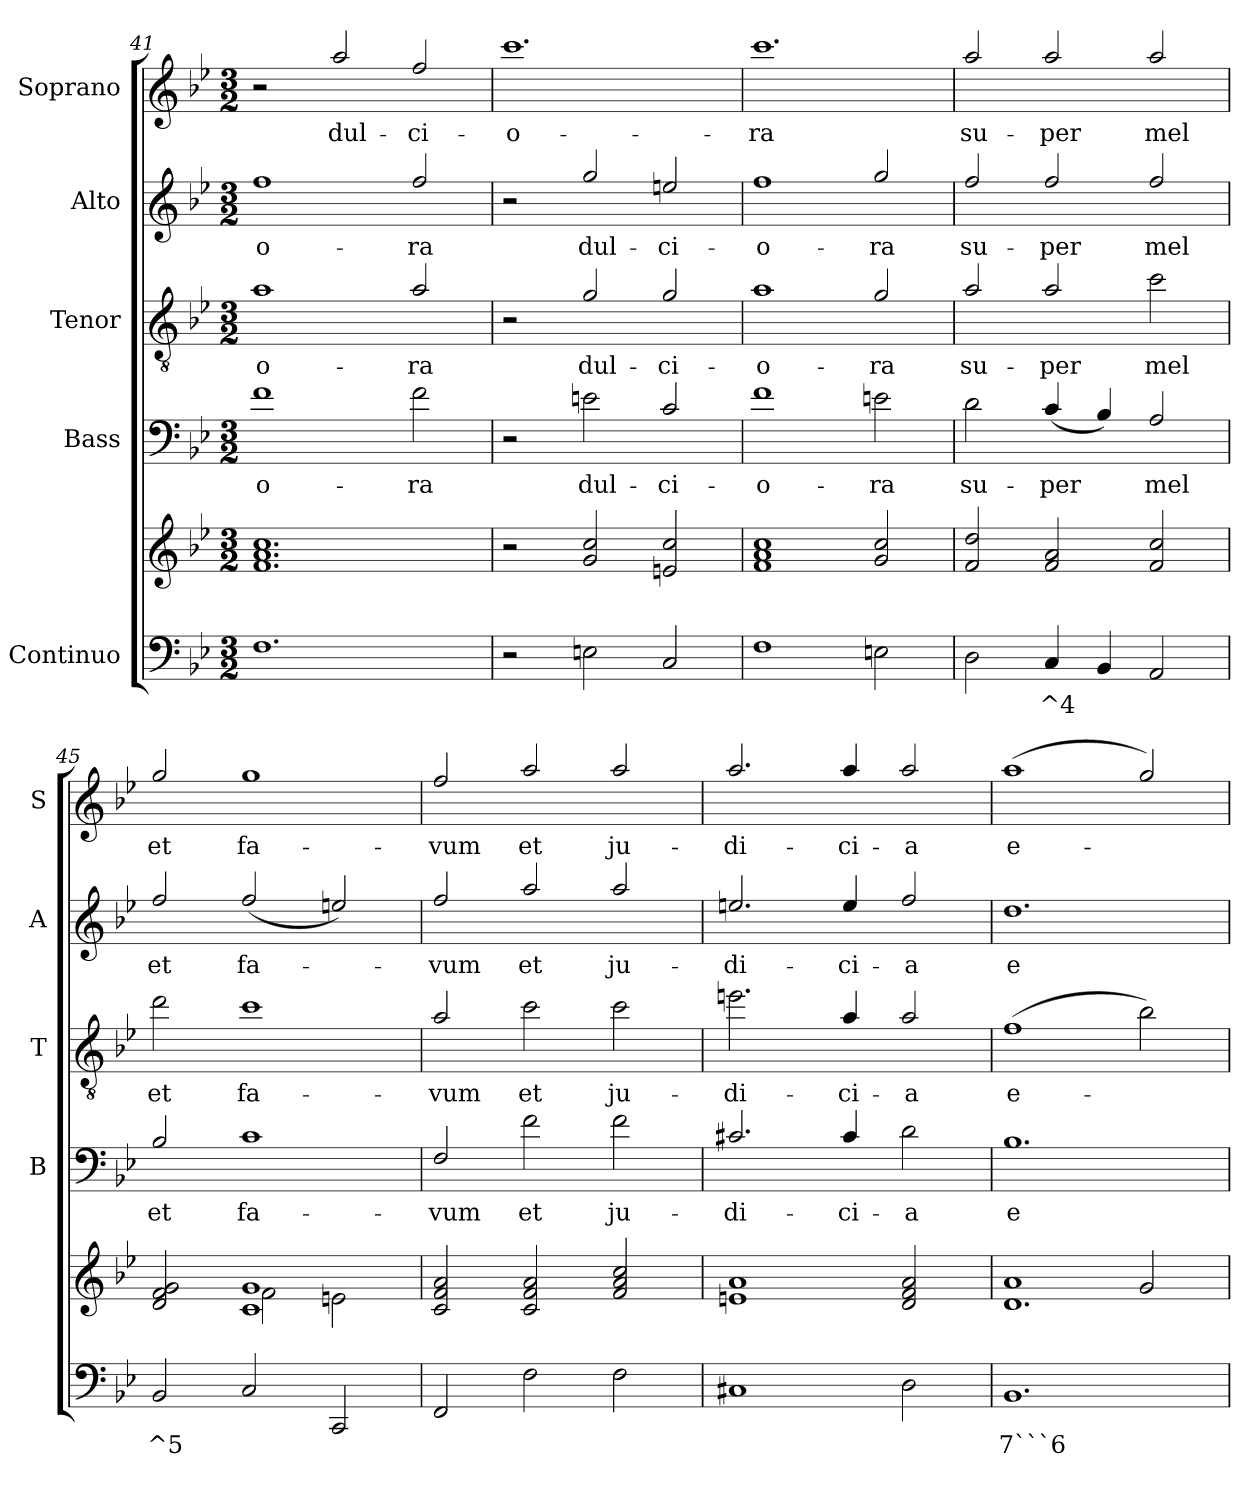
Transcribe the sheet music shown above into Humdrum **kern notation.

**kern	**text	**kern	**kern	**text	**kern	**text	**kern	**text	**kern	**text
*part5	*part5	*part5	*part4	*part4	*part3	*part3	*part2	*part2	*part1	*part1
*staff6	*staff6	*staff5	*staff4	*staff4	*staff3	*staff3	*staff2	*staff2	*staff1	*staff1
*I"Continuo	*	*	*I"Bass	*	*I"Tenor	*	*I"Alto	*	*I"Soprano	*
*	*	*	*I'B	*	*I'T	*	*I'A	*	*I'S	*
*clefF4	*	*clefG2	*clefF4	*	*clefGv2	*	*clefG2	*	*clefG2	*
*	*	*	*ITrd7c12	*	*ITrd7c12	*	*ITrd7c12	*	*ITrd7c12	*
*k[b-e-]	*	*k[b-e-]	*k[b-e-]	*	*k[b-e-]	*	*k[b-e-]	*	*k[b-e-]	*
*B-:	*	*B-:	*B-:	*	*B-:	*	*B-:	*	*B-:	*
*M3/2	*	*M3/2	*M3/2	*	*M3/2	*	*M3/2	*	*M3/2	*
=41	=41	=41	=41	=41	=41	=41	=41	=41	=41	=41
!	!	!	!	!LO:LY:b	!	!	!	!	!	!
!	!	!	!	!	!	!LO:LY:b	!	!	!	!
!	!	!	!	!	!	!	!	!LO:LY:b	!	!
1.F	.	1.f! 1.a! 1.cc!	1F	-o-	1A	-o-	1f	-o-	2r	.
!	!	!	!	!	!	!	!	!	!	!LO:LY:b
.	.	.	.	.	.	.	.	.	2a/	dul-
!	!	!	!	!LO:LY:b	!	!	!	!	!	!
!	!	!	!	!	!	!LO:LY:b	!	!	!	!
!	!	!	!	!	!	!	!	!LO:LY:b	!	!
!	!	!	!	!	!	!	!	!	!	!LO:LY:b
.	.	.	2F\	-ra	2A/	-ra	2f/	-ra	2f/	-ci-
=42	=42	=42	=42	=42	=42	=42	=42	=42	=42	=42
!	!	!	!	!	!	!	!	!	!	!LO:LY:b
2r	.	2r	2r	.	2r	.	2r	.	1.cc	-o-
!	!	!	!	!LO:LY:b	!	!	!	!	!	!
!	!	!	!	!	!	!LO:LY:b	!	!	!	!
!	!	!	!	!	!	!	!	!LO:LY:b	!	!
2En\	.	2g!/ 2cc!/	2En\	dul-	2G/	dul-	2g/	dul-	.	.
!	!	!	!	!LO:LY:b	!	!	!	!	!	!
!	!	!	!	!	!	!LO:LY:b	!	!	!	!
!	!	!	!	!	!	!	!	!LO:LY:b	!	!
2C/	.	2en!/ 2cc!/	2C/	-ci-	2G/	-ci-	2en/	-ci-	.	.
=43	=43	=43	=43	=43	=43	=43	=43	=43	=43	=43
!	!	!	!	!LO:LY:b	!	!	!	!	!	!
!	!	!	!	!	!	!LO:LY:b	!	!	!	!
!	!	!	!	!	!	!	!	!LO:LY:b	!	!
!	!	!	!	!	!	!	!	!	!	!LO:LY:b
1F	.	1f! 1a! 1cc!	1F	-o-	1A	-o-	1f	-o-	1.cc	-ra
!	!	!	!	!LO:LY:b	!	!	!	!	!	!
!	!	!	!	!	!	!LO:LY:b	!	!	!	!
!	!	!	!	!	!	!	!	!LO:LY:b	!	!
2En\	.	2g!/ 2cc!/	2En\	-ra	2G/	-ra	2g/	-ra	.	.
=44	=44	=44	=44	=44	=44	=44	=44	=44	=44	=44
!	!	!	!	!LO:LY:b	!	!	!	!	!	!
!	!	!	!	!	!	!LO:LY:b	!	!	!	!
!	!	!	!	!	!	!	!	!LO:LY:b	!	!
!	!	!	!	!	!	!	!	!	!	!LO:LY:b
2D\	.	2f!/ 2dd!/	2D\	su-	2A/	su-	2f/	su-	2a/	su-
!	!LO:LY:b	!	!	!	!	!	!	!	!	!
!	!	!	!	!LO:LY:b	!	!	!	!	!	!
!	!	!	!	!	!	!LO:LY:b	!	!	!	!
!	!	!	!	!	!	!	!	!LO:LY:b	!	!
!	!	!	!	!	!	!	!	!	!	!LO:LY:b
4C/	^4	2f!/ 2a!/	(<4C/	-per	2A/	-per	2f/	-per	2a/	-per
4BB-/	.	.	4BB-/)	.	.	.	.	.	.	.
!	!	!	!	!LO:LY:b	!	!	!	!	!	!
!	!	!	!	!	!	!LO:LY:b	!	!	!	!
!	!	!	!	!	!	!	!	!LO:LY:b	!	!
!	!	!	!	!	!	!	!	!	!	!LO:LY:b
2AA/	.	2f!/ 2cc!/	2AA/	mel	2c\	mel	2f/	mel	2a/	mel
!!LO:LB:g=z
=45	=45	=45	=45	=45	=45	=45	=45	=45	=45	=45
!	!LO:LY:b	!	!	!	!	!	!	!	!	!
*	*	*^	*	*	*	*	*	*	*	*
!	!	!	!	!	!LO:LY:b	!	!	!	!	!	!
!	!	!	!	!	!	!	!LO:LY:b	!	!	!	!
!	!	!	!	!	!	!	!	!	!LO:LY:b	!	!
!	!	!	!	!	!	!	!	!	!	!	!LO:LY:b
2BB-/	^5	2d!/ 2f!/ 2g!/	2ryy	2BB-/	et	2d\	et	2f/	et	2g/	et
!	!	!	!	!	!LO:LY:b	!	!	!	!	!	!
!	!	!	!	!	!	!	!LO:LY:b	!	!	!	!
!	!	!	!	!	!	!	!	!	!LO:LY:b	!	!
!	!	!	!	!	!	!	!	!	!	!	!LO:LY:b
2C/	.	1c! 1g!	2f!\	1C	fa-	1c	fa-	(<2f/	fa-	1g	fa-
2CC/	.	.	2en!\	.	.	.	.	2en/)	.	.	.
*	*	*v	*v	*	*	*	*	*	*	*	*
=46	=46	=46	=46	=46	=46	=46	=46	=46	=46	=46
*	*	*^	*	*	*	*	*	*	*	*
!	!	!	!	!	!LO:LY:b	!	!	!	!	!	!
*	*	*v	*v	*	*	*	*	*	*	*	*
*	*	*^	*	*	*	*	*	*	*	*
!	!	!	!	!	!	!	!LO:LY:b	!	!	!	!
*	*	*v	*v	*	*	*	*	*	*	*	*
*	*	*^	*	*	*	*	*	*	*	*
!	!	!	!	!	!	!	!	!	!LO:LY:b	!	!
*	*	*v	*v	*	*	*	*	*	*	*	*
*	*	*^	*	*	*	*	*	*	*	*
!	!	!	!	!	!	!	!	!	!	!	!LO:LY:b
*	*	*v	*v	*	*	*	*	*	*	*	*
2FF/	.	2c!/ 2f!/ 2a!/	2FF/	-vum	2A/	-vum	2f/	-vum	2f/	-vum
!	!	!	!	!LO:LY:b	!	!	!	!	!	!
!	!	!	!	!	!	!LO:LY:b	!	!	!	!
!	!	!	!	!	!	!	!	!LO:LY:b	!	!
!	!	!	!	!	!	!	!	!	!	!LO:LY:b
2F\	.	2c!/ 2f!/ 2a!/	2F\	et	2c\	et	2a/	et	2a/	et
!	!	!	!	!LO:LY:b	!	!	!	!	!	!
!	!	!	!	!	!	!LO:LY:b	!	!	!	!
!	!	!	!	!	!	!	!	!LO:LY:b	!	!
!	!	!	!	!	!	!	!	!	!	!LO:LY:b
2F\	.	2f!/ 2a!/ 2cc!/	2F\	ju-	2c\	ju-	2a/	ju-	2a/	ju-
=47	=47	=47	=47	=47	=47	=47	=47	=47	=47	=47
!	!	!	!	!LO:LY:b	!	!	!	!	!	!
!	!	!	!	!	!	!LO:LY:b	!	!	!	!
!	!	!	!	!	!	!	!	!LO:LY:b	!	!
!	!	!	!	!	!	!	!	!	!	!LO:LY:b
1C#X	.	1en! 1a!	2.C#X/	-di-	2.en\	-di-	2.en/	-di-	2.a/	-di-
!	!	!	!	!LO:LY:b	!	!	!	!	!	!
!	!	!	!	!	!	!LO:LY:b	!	!	!	!
!	!	!	!	!	!	!	!	!LO:LY:b	!	!
!	!	!	!	!	!	!	!	!	!	!LO:LY:b
.	.	.	4C#/	-ci-	4A/	-ci-	4e/	-ci-	4a/	-ci-
!	!	!	!	!LO:LY:b	!	!	!	!	!	!
!	!	!	!	!	!	!LO:LY:b	!	!	!	!
!	!	!	!	!	!	!	!	!LO:LY:b	!	!
!	!	!	!	!	!	!	!	!	!	!LO:LY:b
2D\	.	2d!/ 2f!/ 2a!/	2D\	-a	2A/	-a	2f/	-a	2a/	-a
=48	=48	=48	=48	=48	=48	=48	=48	=48	=48	=48
!	!LO:LY:b	!	!	!	!	!	!	!	!	!
*	*	*^	*	*	*	*	*	*	*	*
!	!	!	!	!	!LO:LY:b	!	!	!	!	!	!
!	!	!	!	!	!	!	!LO:LY:b	!	!	!	!
!	!	!	!	!	!	!	!	!	!LO:LY:b	!	!
!	!	!	!	!	!	!	!	!	!	!	!LO:LY:b
1.BB-	7```6	1a!	1.d!	1.BB-	e-	(>1F	e-	1.d	e-	(<1a	e-
.	.	2g!/	.	.	.	2B-\)	.	.	.	2g/)	.
*	*	*v	*v	*	*	*	*	*	*	*	*
=	=	=	=	=	=	=	=	=	=	=
*-	*-	*-	*-	*-	*-	*-	*-	*-	*-	*-
